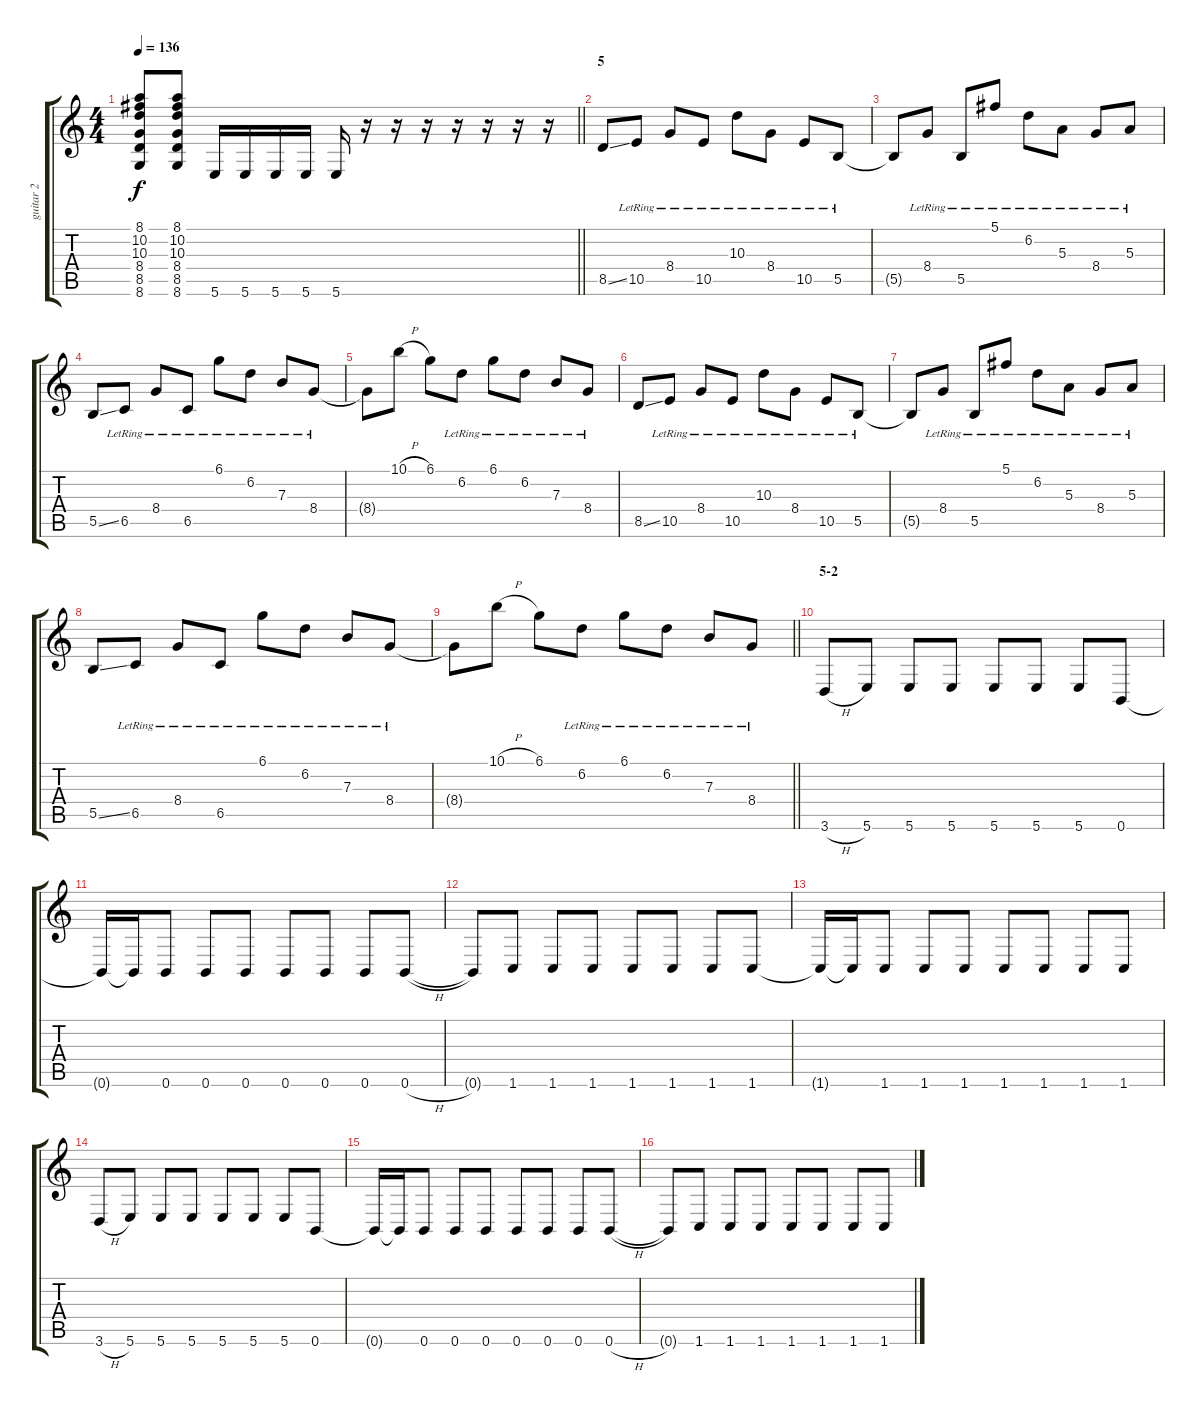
\track ("guitar 2" "guitar 2") {instrument distortionguitar}
\staff {score tabs}
\tuning (Db4 Ab3 E3 B2 Gb2 B1) {hide}
\ts (4 4)
\tempo 136
\clef g2
\barLineRight lightlight
\ks c
(8.1{t} 10.2{t} 10.3{t} 8.4{t} 8.5{t} 8.6{t}).8{dy f} (8.1 10.2 10.3 8.4 8.5 8.6).8 5.6.16 5.6.16 5.6.16 5.6.16 5.6.16 r.16 r.16 r.16 r.16 r.16 r.16 r.16 |
\section ("" "5")
8.5{ss}.8 10.5{lr}.8 8.4{lr}.8 10.5{lr}.8 10.3{lr}.8 8.4{lr}.8 10.5{lr}.8 5.5{lr}.8 |
5.5{t}.8 8.4{lr}.8 5.5{lr}.8 5.1{lr}.8 6.2{lr}.8 5.3{lr}.8 8.4{lr}.8 5.3{lr}.8 |
5.5{ss}.8 6.5{lr}.8 8.4{lr}.8 6.5{lr}.8 6.1{lr}.8 6.2{lr}.8 7.3{lr}.8 8.4{lr}.8 |
8.4{t}.8 10.1{h}.8 6.1.8 6.2{lr}.8 6.1{lr}.8 6.2{lr}.8 7.3{lr}.8 8.4{lr}.8 |
8.5{ss}.8 10.5{lr}.8 8.4{lr}.8 10.5{lr}.8 10.3{lr}.8 8.4{lr}.8 10.5{lr}.8 5.5{lr}.8 |
5.5{t}.8 8.4{lr}.8 5.5{lr}.8 5.1{lr}.8 6.2{lr}.8 5.3{lr}.8 8.4{lr}.8 5.3{lr}.8 |
5.5{ss}.8 6.5{lr}.8 8.4{lr}.8 6.5{lr}.8 6.1{lr}.8 6.2{lr}.8 7.3{lr}.8 8.4{lr}.8 |
\barLineRight lightlight
8.4{t}.8 10.1{h}.8 6.1.8 6.2{lr}.8 6.1{lr}.8 6.2{lr}.8 7.3{lr}.8 8.4{lr}.8 |
\section ("" "5-2")
3.6{h}.8 5.6.8 5.6.8 5.6.8 5.6.8 5.6.8 5.6.8 0.6.8 |
0.6{t}.16 0.6{t}.16 0.6.8 0.6.8 0.6.8 0.6.8 0.6.8 0.6.8 0.6{h}.8 |
0.6{t}.8 1.6.8 1.6.8 1.6.8 1.6.8 1.6.8 1.6.8 1.6.8 |
1.6{t}.16 1.6{t}.16 1.6.8 1.6.8 1.6.8 1.6.8 1.6.8 1.6.8 1.6.8 |
3.6{h}.8 5.6.8 5.6.8 5.6.8 5.6.8 5.6.8 5.6.8 0.6.8 |
0.6{t}.16 0.6{t}.16 0.6.8 0.6.8 0.6.8 0.6.8 0.6.8 0.6.8 0.6{h}.8 |
0.6{t}.8 1.6.8 1.6.8 1.6.8 1.6.8 1.6.8 1.6.8 1.6.8
